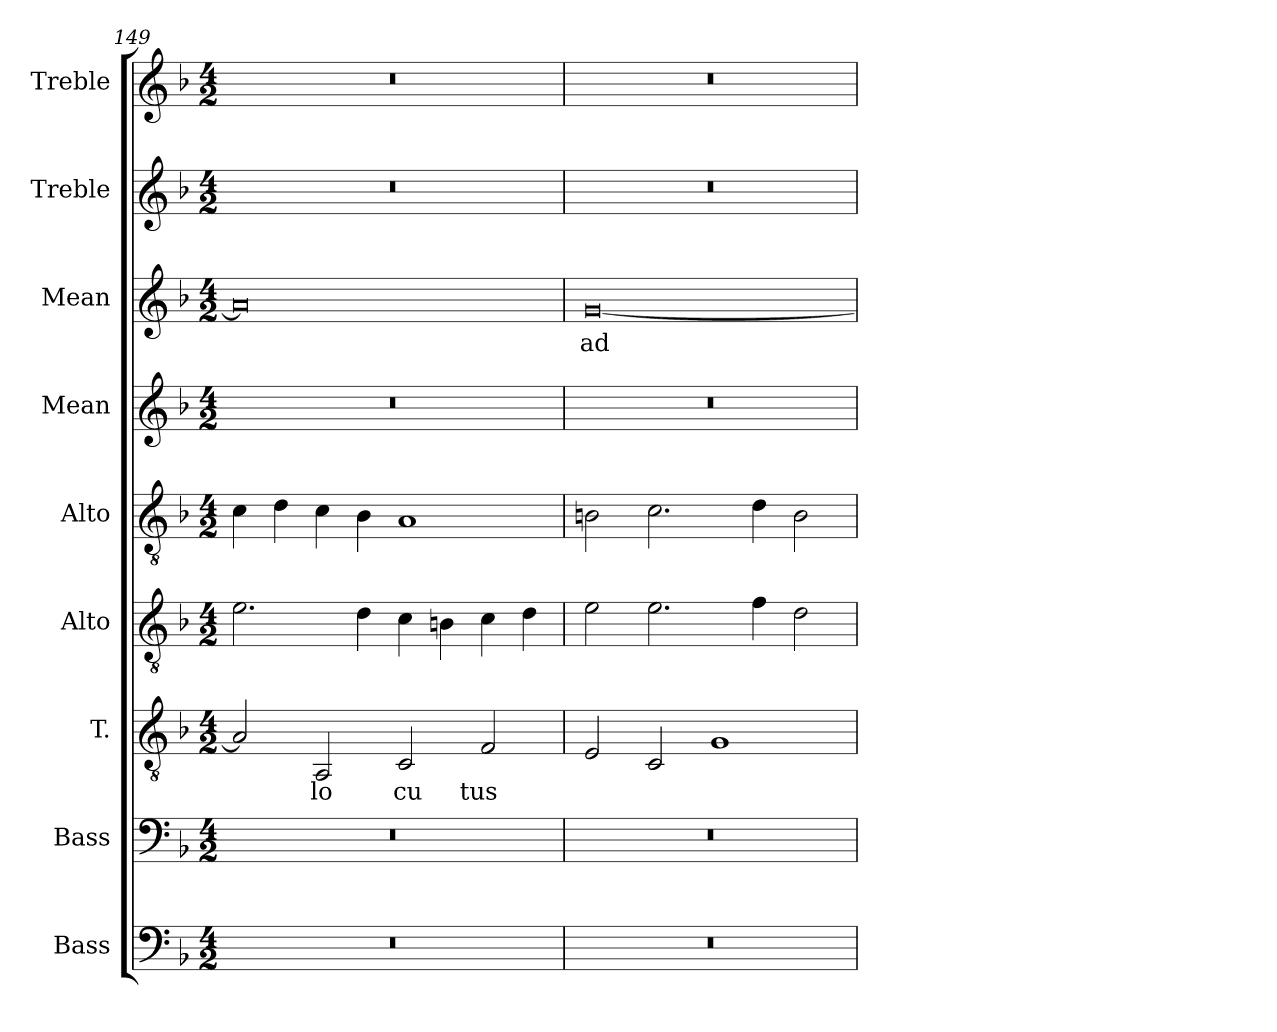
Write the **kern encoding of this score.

**kern	**kern	**kern	**text	**kern	**kern	**kern	**kern	**text	**kern	**kern
*part9	*part8	*part7	*part7	*part6	*part5	*part4	*part3	*part3	*part2	*part1
*staff9	*staff8	*staff7	*staff7	*staff6	*staff5	*staff4	*staff3	*staff3	*staff2	*staff1
*I"Bass	*I"Bass	*I"T.	*	*I"Alto	*I"Alto	*I"Mean	*I"Mean	*	*I"Treble	*I"Treble
*I'B.	*I'B.	*I'T.	*	*I'A2.	*I'A1.	*I'M.	*I'M.	*	*I'Tr.	*I'Tr.
*clefF4	*clefF4	*clefGv2	*	*clefGv2	*clefGv2	*clefG2	*clefG2	*	*clefG2	*clefG2
*	*	*ITrd7c12	*	*ITrd7c12	*ITrd7c12	*	*	*	*	*
*k[b-]	*k[b-]	*k[b-]	*	*k[b-]	*k[b-]	*k[b-]	*k[b-]	*	*k[b-]	*k[b-]
*F:	*F:	*F:	*	*F:	*F:	*F:	*F:	*	*F:	*F:
*M4/2	*M4/2	*M4/2	*	*M4/2	*M4/2	*M4/2	*M4/2	*	*M4/2	*M4/2
=149	=149	=149	=149	=149	=149	=149	=149	=149	=149	=149
!LO:N:vis=1	!LO:N:vis=1	!	!	!	!	!LO:N:vis=1	!	!	!LO:N:vis=1	!LO:N:vis=1
0r	0r	2AAi/]	.	2.Ei\	4Ci\	0r	0ai]	.	0r	0r
.	.	.	.	.	4Di\	.	.	.	.	.
!	!	!	!LO:LY:b:color=#000000	!	!	!	!	!	!	!
.	.	2AAAi/	lo	.	4Ci\	.	.	.	.	.
.	.	.	.	4Di\	4BB-i\	.	.	.	.	.
!	!	!	!LO:LY:b:color=#000000	!	!	!	!	!	!	!
.	.	2CCi/	cu	4Ci\	1AAi	.	.	.	.	.
.	.	.	.	4BBni\	.	.	.	.	.	.
!	!	!	!LO:LY:b:color=#000000	!	!	!	!	!	!	!
.	.	2FFi/	tus	4Ci\	.	.	.	.	.	.
.	.	.	.	4Di\	.	.	.	.	.	.
!!LO:PB:g=z
=150	=150	=150	=150	=150	=150	=150	=150	=150	=150	=150
!LO:N:vis=1	!LO:N:vis=1	!	!	!	!	!LO:N:vis=1	!	!	!	!
!	!	!	!	!	!	!	!	!LO:LY:b:color=#000000	!LO:N:vis=1	!LO:N:vis=1
0r	0r	2EEi/	.	2Ei\	2BBni\	0r	[<0gi	ad	0r	0r
.	.	2CCi/	.	2.Ei\	2.Ci\	.	.	.	.	.
.	.	1GGi	.	.	.	.	.	.	.	.
.	.	.	.	4Fi\	4Di\	.	.	.	.	.
.	.	.	.	2Di\	2BBi\	.	.	.	.	.
=	=	=	=	=	=	=	=	=	=	=
*-	*-	*-	*-	*-	*-	*-	*-	*-	*-	*-
